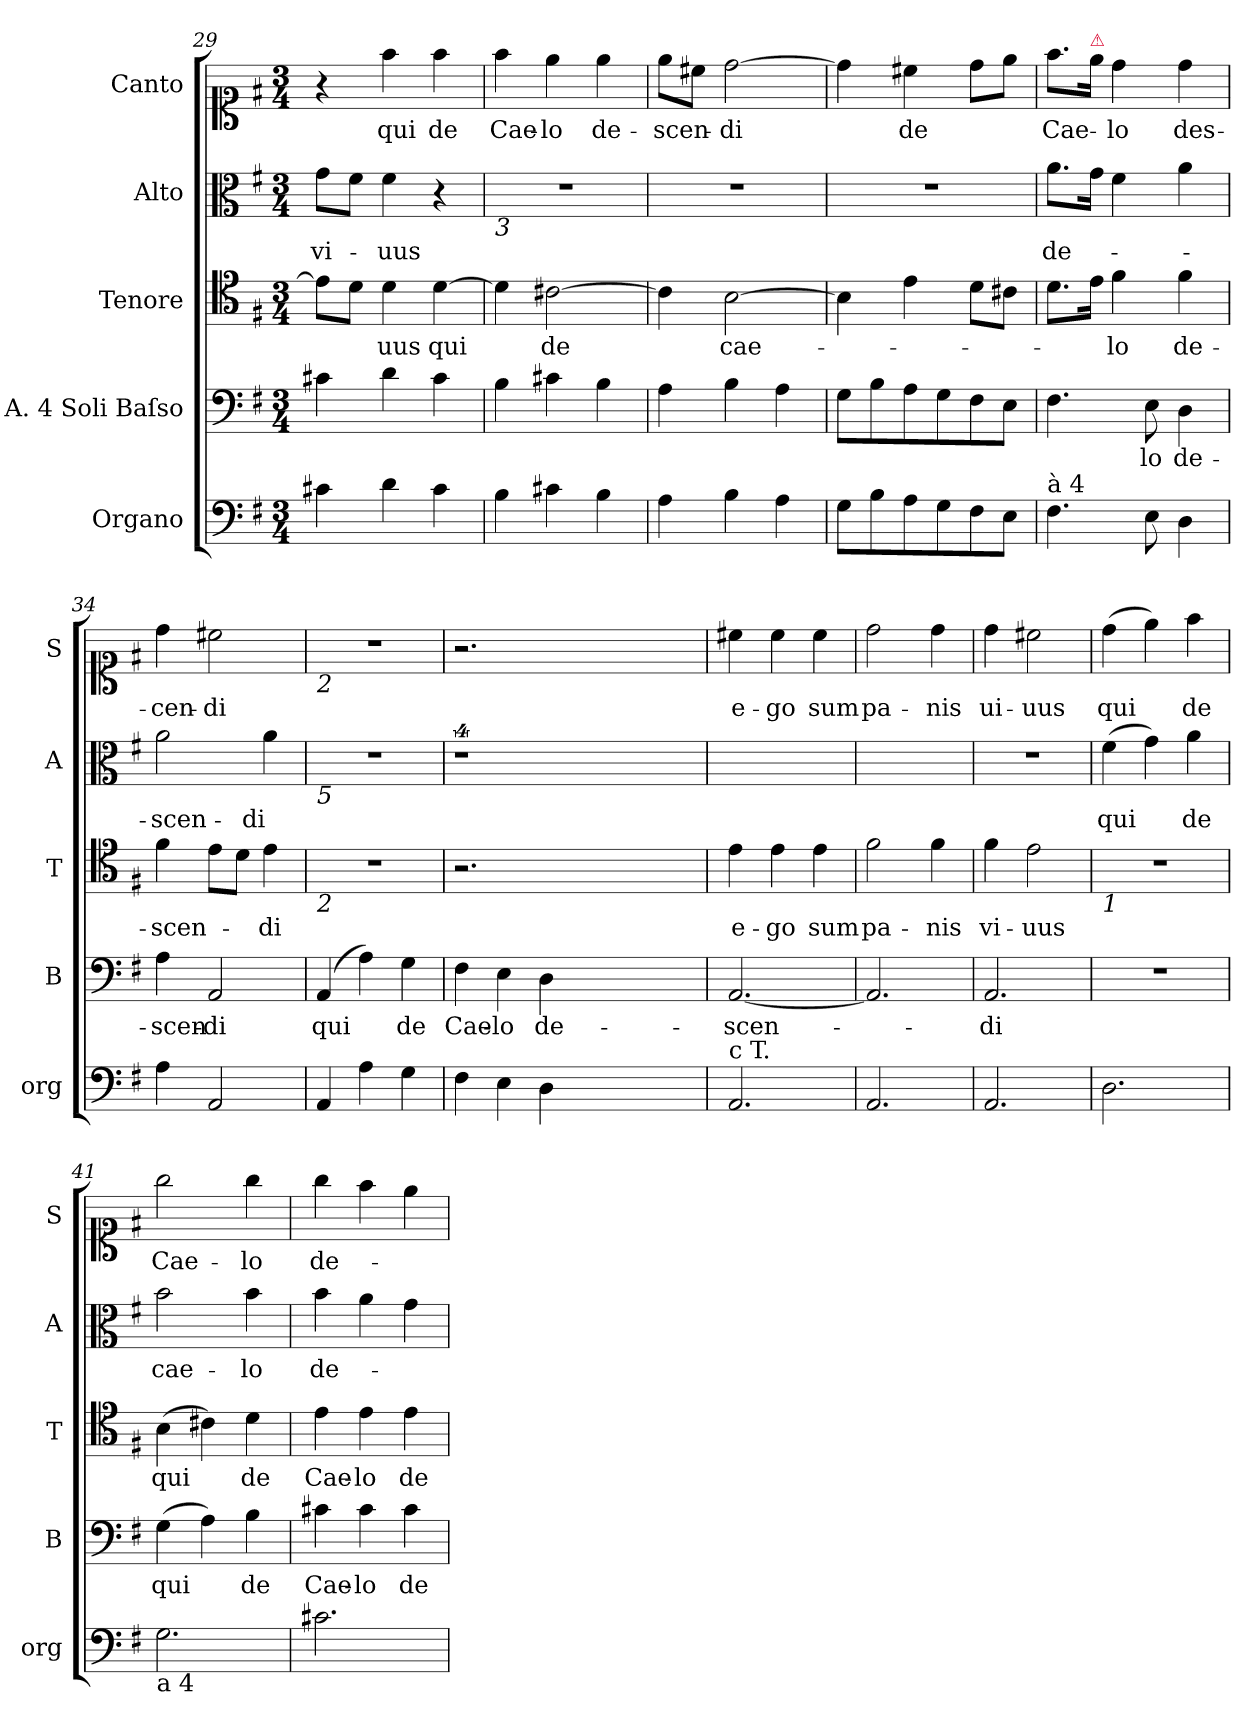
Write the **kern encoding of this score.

**kern	**kern	**text	**kern	**text	**kern	**text	**kern	**text
*part5	*part4	*part4	*part3	*part3	*part2	*part2	*part1	*part1
*staff5	*staff4	*staff4	*staff3	*staff3	*staff2	*staff2	*staff1	*staff1
*I"Organo	*I"A. 4 Soli Baſso	*	*I"Tenore	*	*I"Alto	*	*I"Canto	*
*I'org	*I'B	*	*I'T	*	*I'A	*	*I'S	*
*clefF4	*clefF4	*	*clefC4	*	*clefC3	*	*clefC1	*
*k[f#]	*k[f#]	*	*k[f#]	*	*k[f#]	*	*k[f#]	*
*M3/4	*M3/4	*	*M3/4	*	*M3/4	*	*M3/4	*
=29	=29	=29	=29	=29	=29	=29	=29	=29
4c#X\	4c#X\	.	8e\L]	.	8g\L	vi-	4r	.
.	.	.	8d\J	.	8f#\J	.	.	.
4d\	4d\	.	4d\	-uus	4f#\	-uus	4ff#\	qui
4c#\	4c#\	.	[4d\	qui	4r	.	4ff#\	de
=30	=30	=30	=30	=30	=30	=30	=30	=30
!	!	!	!	!	!LO:TX:b:i:t=3	!	!	!
4B\	4B\	.	4d\]	.	2.r	.	4ff#\	Cae-
4c#X\	4c#X\	.	[2c#X\	de	.	.	4ee\	-lo
4B\	4B\	.	.	.	.	.	4ee\	de-
=31	=31	=31	=31	=31	=31	=31	=31	=31
4A\	4A\	.	4c#\]	.	2.r	.	8ee\L	-scen-
.	.	.	.	.	.	.	8cc#X\J	.
4B\	4B\	.	[2B\	cae-	.	.	[2dd\	-di
4A\	4A\	.	.	.	.	.	.	.
=32	=32	=32	=32	=32	=32	=32	=32	=32
8G\L	8G\L	.	4B\]	.	2.r	.	4dd\]	.
8B\	8B\	.	.	.	.	.	.	.
8A\	8A\	.	4e\	.	.	.	4cc#X\	de
8G\	8G\	.	.	.	.	.	.	.
8F#\	8F#\	.	8d\L	.	.	.	8dd\L	.
8E\J	8E\J	.	8c#X\J	.	.	.	8ee\J	.
=33	=33	=33	=33	=33	=33	=33	=33	=33
!LO:TX:a:t=à 4	!	!	!	!	!	!	!	!
4.F#\	4.F#\	.	8.d\L	.	8.a\L	de-	8.ff#\L	Cae-
!	!	!	!	!	!	!	!LO:TX:a:color=crimson:t=⚠	!
.	.	.	16e\Jk	.	16g\Jk	.	16ee\Jk	.
.	.	.	4f#\	-lo	4f#\	.	4dd\	-lo
8E\	8E\	-lo	.	.	.	.	.	.
4D\	4D\	de-	4f#\	de-	4a\	.	4dd\	des-
=34	=34	=34	=34	=34	=34	=34	=34	=34
4A\	4A\	-scen-	4f#\	-scen-	2a\	-scen-	4dd\	-cen-
2AA/	2AA/	-di	8e\L	.	.	.	2cc#X\	-di
.	.	.	8d\J	.	.	.	.	.
.	.	.	4e\	-di	4a\	-di	.	.
=35	=35	=35	=35	=35	=35	=35	=35	=35
!	!	!	!	!	!	!	!LO:TX:b:i:t=2	!
!	!	!	!	!	!LO:TX:b:i:t=5	!	!	!
!	!	!	!LO:TX:b:i:t=2	!	!	!	!	!
4AA/	(4AA/	qui	2.r	.	2.r	.	2.r	.
4A\	4A\)	.	.	.	.	.	.	.
4G\	4G\	de	.	.	.	.	.	.
=36	=36	=36	=36	=36	=36	=36	=36	=36
4F#\	4F#\	Cae-	2.r	.	4%9r	.	2.r	.
4E\	4E\	-lo	.	.	.	.	.	.
4D\	4D\	de-	.	.	.	.	.	.
1.ryy	1.ryy	.	1.ryy	.	.	.	1.ryy	.
=37	=37	=37	=37	=37	=37	=37	=37	=37
!LO:TX:a:t=c T.	!	!	!	!	!	!	!	!
2.AA/	[2.AA/	-scen-	4e\	e-	2.ryy	.	4cc#X\	e-
.	.	.	4e\	-go	.	.	4cc#\	-go
.	.	.	4e\	sum	.	.	4cc#\	sum
=38	=38	=38	=38	=38	=38	=38	=38	=38
2.AA/	2.AA/]	.	2f#\	pa-	2.ryy	.	2dd\	pa-
.	.	.	4f#\	-nis	.	.	4dd\	-nis
=39	=39	=39	=39	=39	=39	=39	=39	=39
2.AA/	2.AA/	-di	4f#\	vi-	2.r	.	4dd\	ui-
.	.	.	2e\	-uus	.	.	2cc#X\	-uus
=40	=40	=40	=40	=40	=40	=40	=40	=40
!	!	!	!LO:TX:b:i:t=1	!	!	!	!	!
2.D\	2.r	.	2.r	.	(4f#\	qui	(4dd\	qui
.	.	.	.	.	4g\)	.	4ee\)	.
.	.	.	.	.	4a\	de	4ff#\	de
=41	=41	=41	=41	=41	=41	=41	=41	=41
!LO:TX:b:t=a 4	!	!	!	!	!	!	!	!
2.G\	(4G\	qui	(4B\	qui	2b\	cae-	2gg\	Cae-
.	4A\)	.	4c#X\)	.	.	.	.	.
.	4B\	de	4d\	de	4b\	-lo	4gg\	-lo
=42	=42	=42	=42	=42	=42	=42	=42	=42
2.c#X\	4c#X\	Cae-	4e\	Cae-	4b\	de-	4gg\	de-
.	4c#\	-lo	4e\	-lo	4a\	.	4ff#\	.
.	4c#\	de	4e\	de-	4g\	.	4ee\	.
=	=	=	=	=	=	=	=	=
*-	*-	*-	*-	*-	*-	*-	*-	*-
